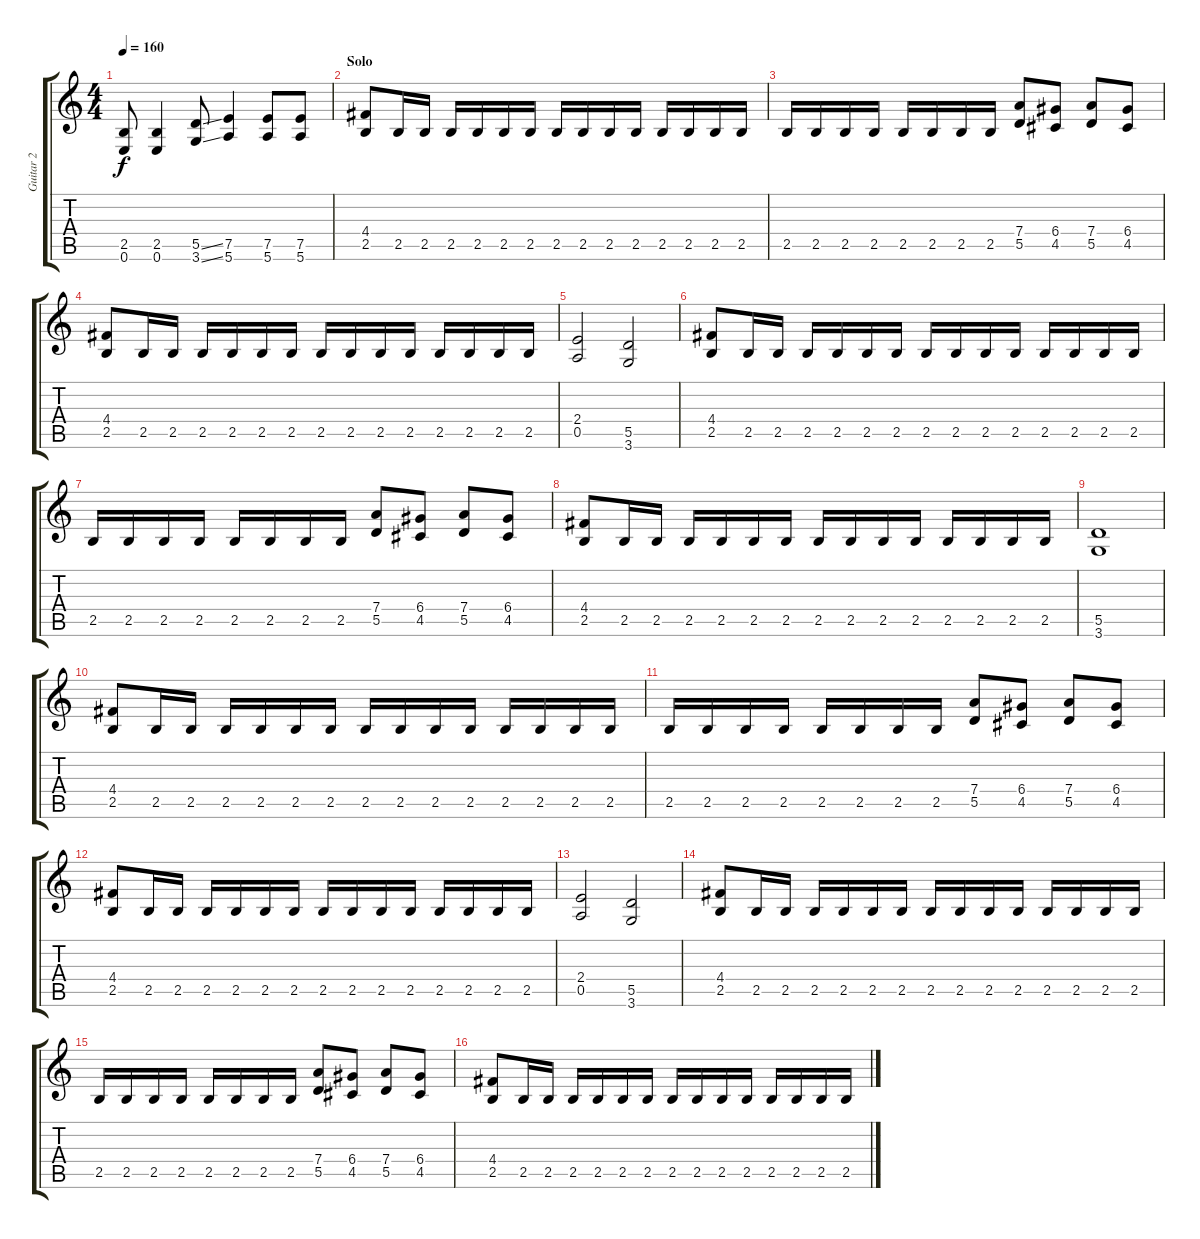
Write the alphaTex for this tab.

\track ("Guitar 2" "Guitar 2") {instrument distortionguitar}
\staff {score tabs}
\tuning (E4 B3 G3 D3 A2 E2) {hide}
\ts (4 4)
\tempo 160
\clef g2
\ks c
(2.5 0.6).8{dy f} (2.5 0.6).4 (5.5{ss} 3.6{ss}).8 (7.5 5.6).4 (7.5 5.6).8 (7.5 5.6).8 |
\section ("" "Solo")
(4.4 2.5).8 2.5.16 2.5.16 2.5.16 2.5.16 2.5.16 2.5.16 2.5.16 2.5.16 2.5.16 2.5.16 2.5.16 2.5.16 2.5.16 2.5.16 |
2.5.16 2.5.16 2.5.16 2.5.16 2.5.16 2.5.16 2.5.16 2.5.16 (7.4 5.5).8 (6.4 4.5).8 (7.4 5.5).8 (6.4 4.5).8 |
(4.4 2.5).8 2.5.16 2.5.16 2.5.16 2.5.16 2.5.16 2.5.16 2.5.16 2.5.16 2.5.16 2.5.16 2.5.16 2.5.16 2.5.16 2.5.16 |
(2.4 0.5).2 (5.5 3.6).2 |
(4.4 2.5).8 2.5.16 2.5.16 2.5.16 2.5.16 2.5.16 2.5.16 2.5.16 2.5.16 2.5.16 2.5.16 2.5.16 2.5.16 2.5.16 2.5.16 |
2.5.16 2.5.16 2.5.16 2.5.16 2.5.16 2.5.16 2.5.16 2.5.16 (7.4 5.5).8 (6.4 4.5).8 (7.4 5.5).8 (6.4 4.5).8 |
(4.4 2.5).8 2.5.16 2.5.16 2.5.16 2.5.16 2.5.16 2.5.16 2.5.16 2.5.16 2.5.16 2.5.16 2.5.16 2.5.16 2.5.16 2.5.16 |
(5.5 3.6).1 |
(4.4 2.5).8 2.5.16 2.5.16 2.5.16 2.5.16 2.5.16 2.5.16 2.5.16 2.5.16 2.5.16 2.5.16 2.5.16 2.5.16 2.5.16 2.5.16 |
2.5.16 2.5.16 2.5.16 2.5.16 2.5.16 2.5.16 2.5.16 2.5.16 (7.4 5.5).8 (6.4 4.5).8 (7.4 5.5).8 (6.4 4.5).8 |
(4.4 2.5).8 2.5.16 2.5.16 2.5.16 2.5.16 2.5.16 2.5.16 2.5.16 2.5.16 2.5.16 2.5.16 2.5.16 2.5.16 2.5.16 2.5.16 |
(2.4 0.5).2 (5.5 3.6).2 |
(4.4 2.5).8 2.5.16 2.5.16 2.5.16 2.5.16 2.5.16 2.5.16 2.5.16 2.5.16 2.5.16 2.5.16 2.5.16 2.5.16 2.5.16 2.5.16 |
2.5.16 2.5.16 2.5.16 2.5.16 2.5.16 2.5.16 2.5.16 2.5.16 (7.4 5.5).8 (6.4 4.5).8 (7.4 5.5).8 (6.4 4.5).8 |
(4.4 2.5).8 2.5.16 2.5.16 2.5.16 2.5.16 2.5.16 2.5.16 2.5.16 2.5.16 2.5.16 2.5.16 2.5.16 2.5.16 2.5.16 2.5.16
